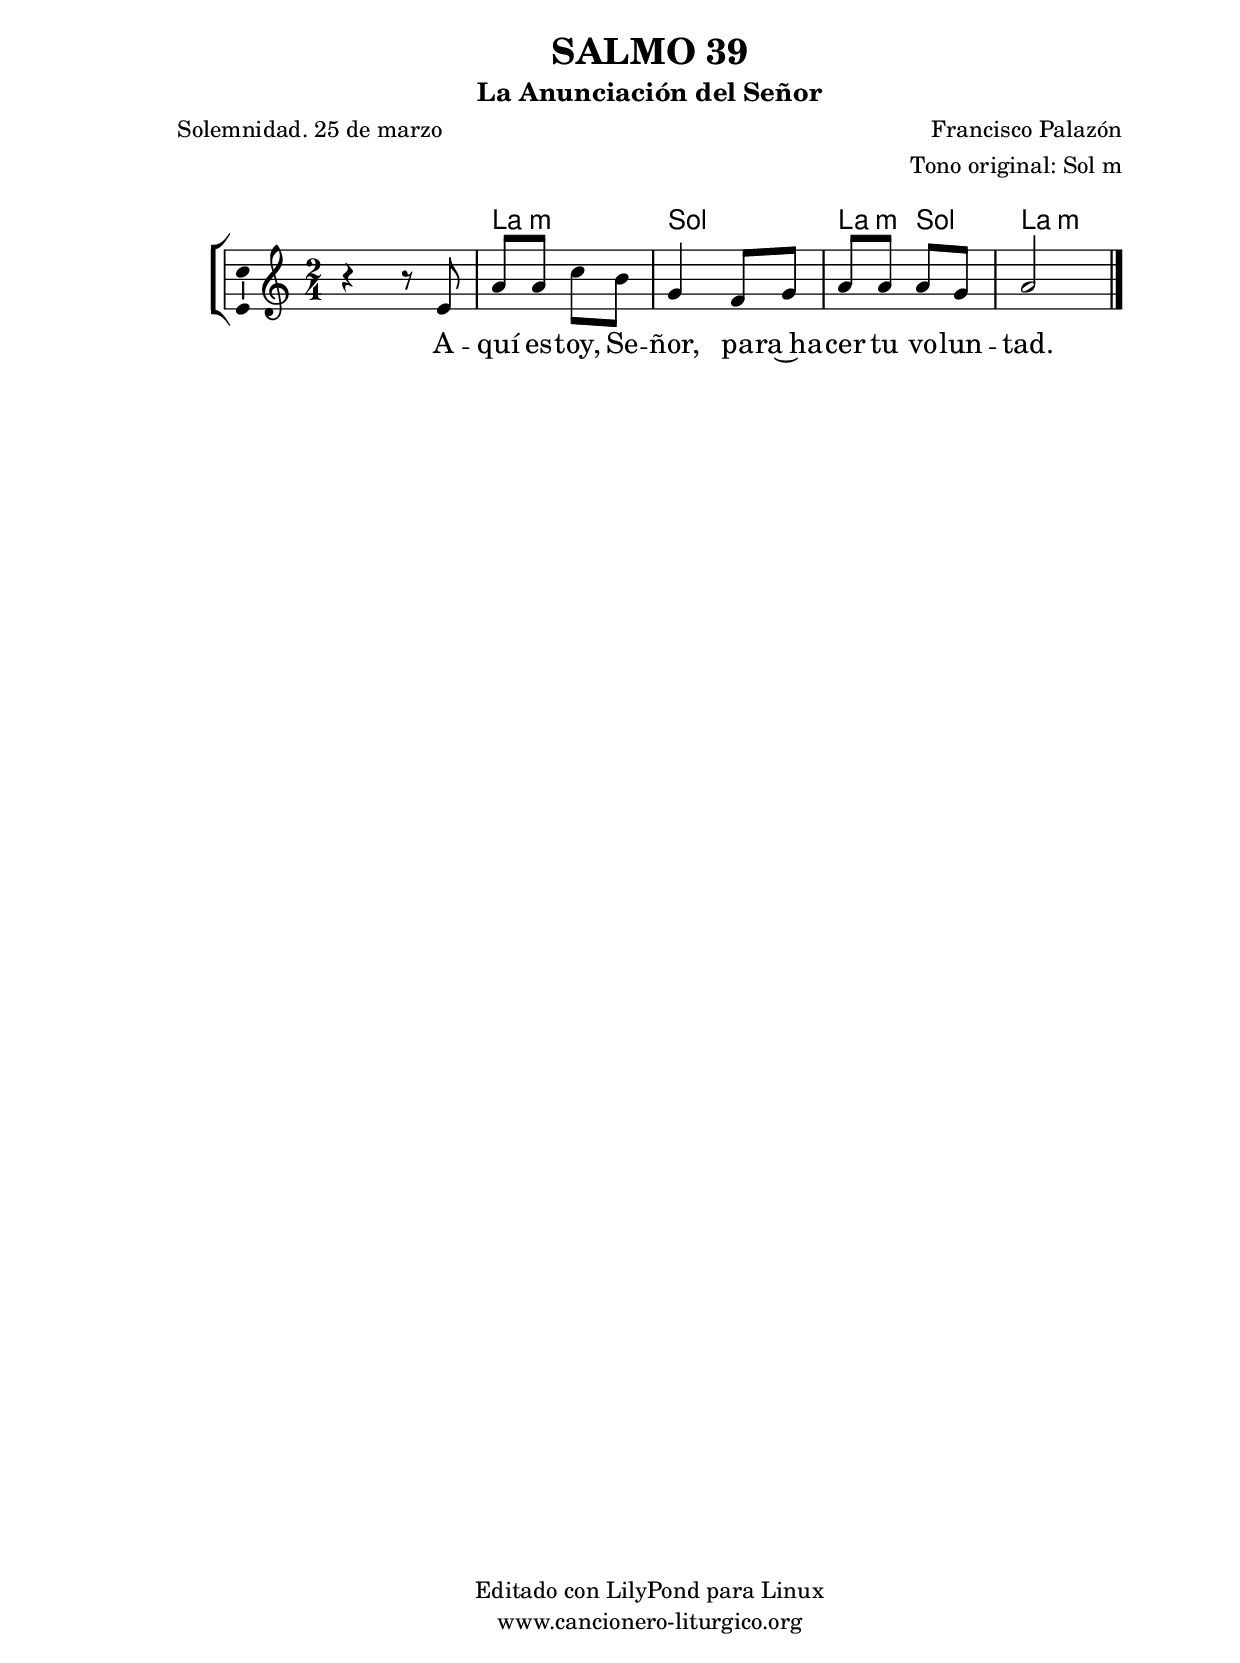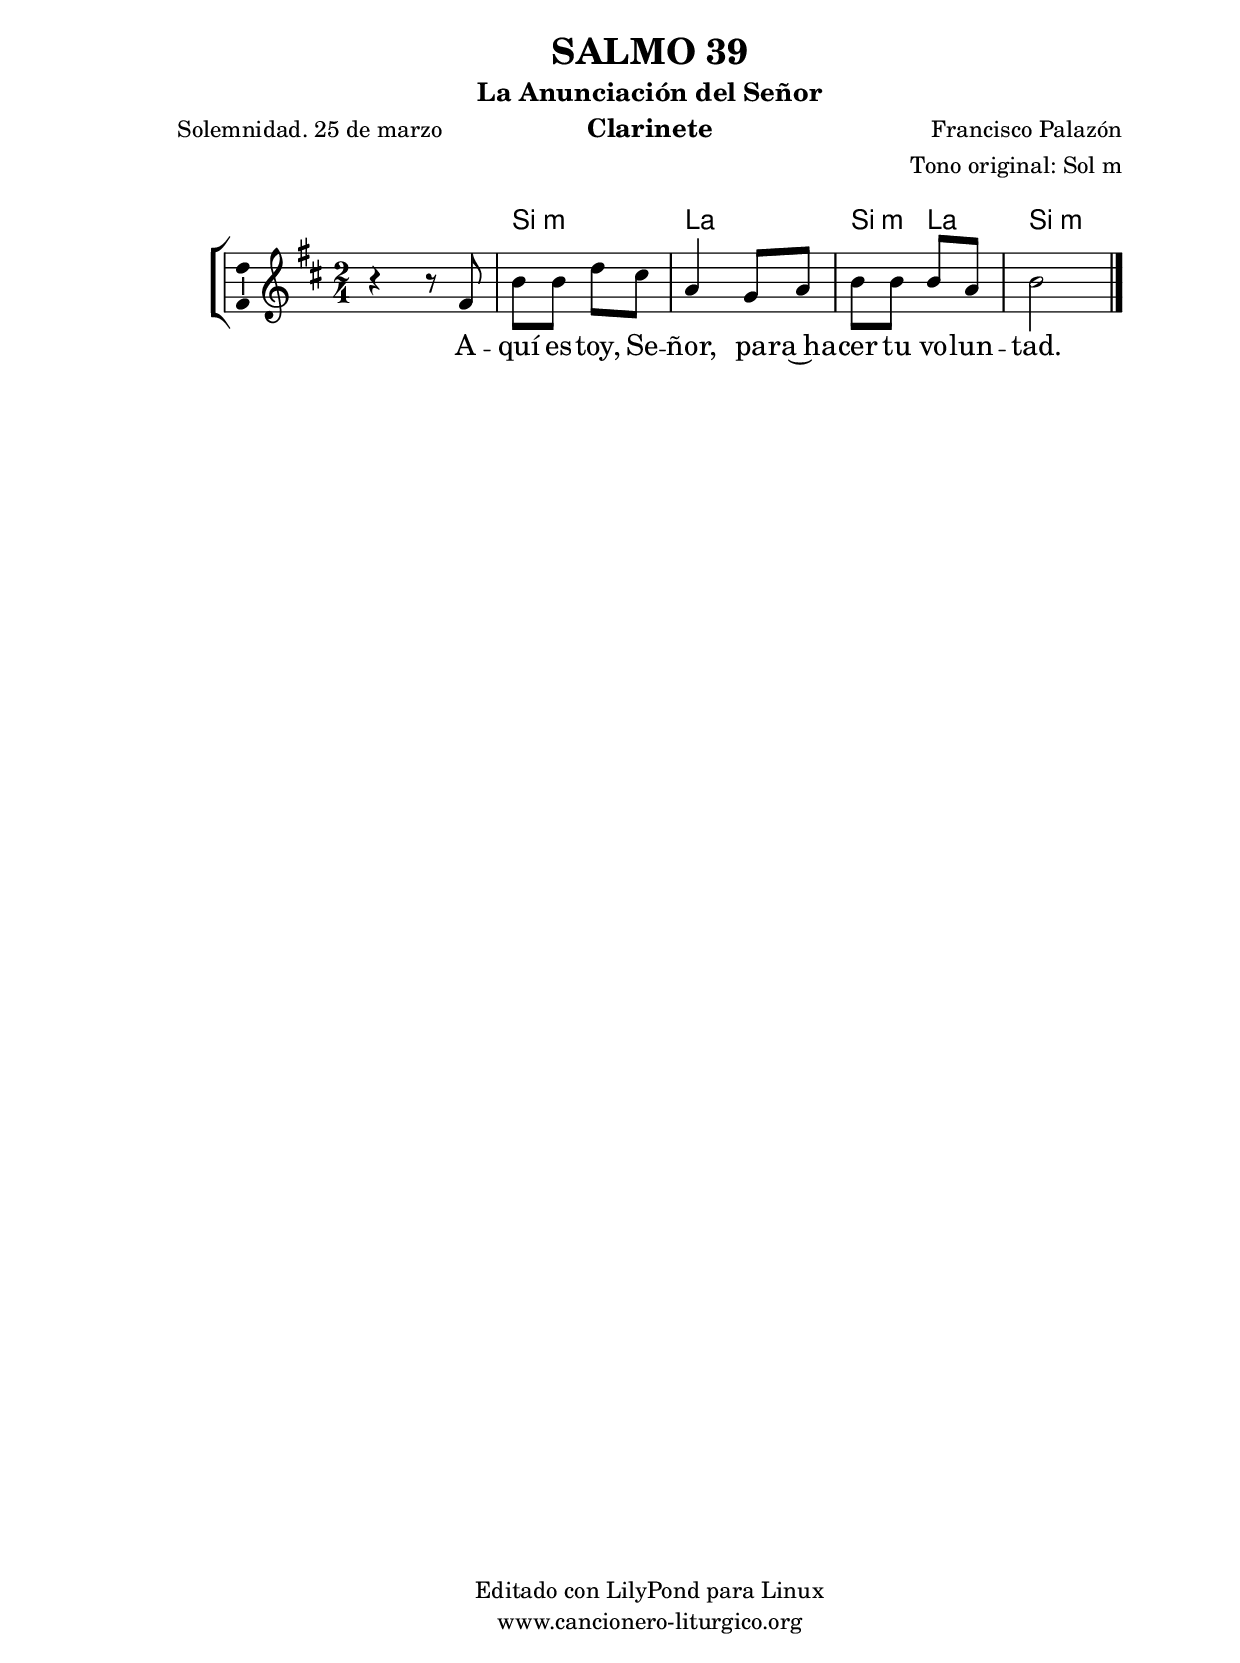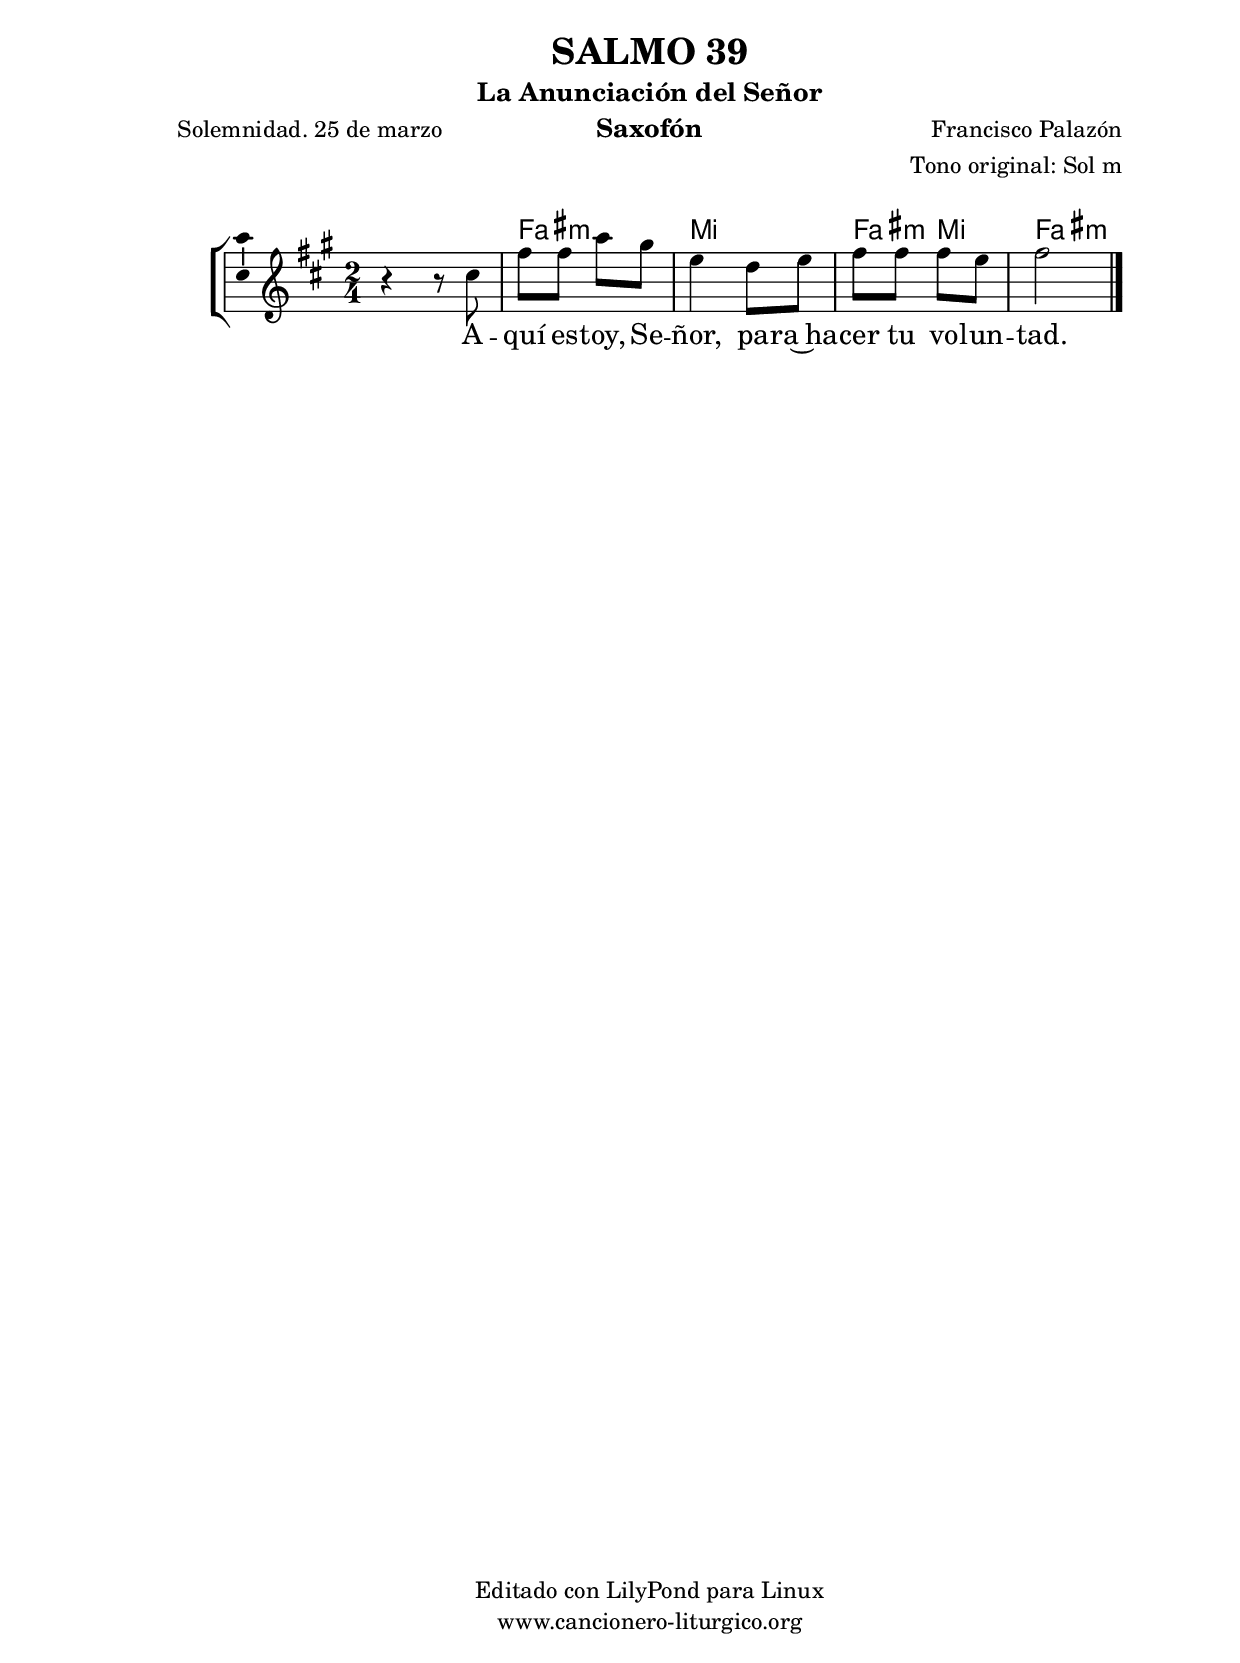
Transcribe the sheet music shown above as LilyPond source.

%
%para convertir .midi en .wav:
%timidity filename.midi -Ow -o finename.wav
%
%
%Para convertir de .wav a .mp3:
%lame -h -m j filename.wav
%
%
%para escuchar el midi:
%timidity nombrefichero.midi
%


%versión de lilypond para la que se ha escrito esta partitura:
\version "2.16.0"

	%Tamaño papel
	#(set-default-paper-size "a4")
	%Tamaño partitura
	#(set-global-staff-size 20)
	%No responde al pulsar sobre una nota
	#(ly:set-option 'point-and-click #f)

%parámetros del encabezamiento:
\header {
	title = "SALMO 39"
	subtitle = "La Anunciación del Señor"
	composer = "Francisco Palazón"
	poet = "Solemnidad. 25 de marzo"
	meter = ""
	arranger = "Tono original: Sol m"
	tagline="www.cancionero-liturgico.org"
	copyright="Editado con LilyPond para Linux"
	tiempo = ""
	usos = "Salmo"
	letra = "Aquí estoy, Señor, para hacer tu voluntad."
	}

%parámetros asociados al papel:
\paper  {
	oddHeaderMarkup = \markup {\fill-line { \on-the-fly #not-first-page \fromproperty #'header:title \on-the-fly #not-first-page \fromproperty #'header:composer }}
	evenHeaderMarkup = \markup {\fill-line { \fromproperty #'header:composer \fromproperty #'header:title }}
	#(set-paper-size "a4")
	print-page-number = ##f
	first-page-number = 1
	print-first-page-number = ##f
%	head-separation = 3.0 \cm
	top-margin = 2.0 \cm
	bottom-margin = 0.5\cm
%%%	bottom-margin = -1.0\cm
	left-margin = 3.0 \cm
	line-width = 16.0 \cm 
	indent = 8\mm
	interscoreline = 2.\mm
	between-system-space = 15\mm
%	para que las partituras no llenen la hoja:
	ragged-bottom = ##t
%	idem para la última hoja:
	ragged-last-bottom = ##f
%	para que las partituras llenen el ancho del papel:
	ragged-last = ##f
	after-title-space = 2.5 \cm
%page-count=1
%system-count=8

	%Flexible Vertical Spacing
%	markup-markup-spacing =
%	#'((basic-distance . 15) (minimum-distance . 15) (padding . 3))
	markup-system-spacing =
	#'((basic-distance . 15) (minimum-distance . 15) (padding . 3))
	system-system-spacing =
	#'((basic-distance . 15) (minimum-distance . 15) (padding . 3))
	score-system-spacing =
	#'((basic-distance . 15) (minimum-distance . 15) (padding . 5))
%	top-system-spacing = % header
%	#'((basic-distance . 8) (minimum-distance . 0) (padding . 3))
%	top-markup-spacing =
%	#'((basic-distance . 20) (minimum-distance . 20) (padding . 3))
	last-bottom-spacing = % footer
	#'((basic-distance . 5) (minimum-distance . 5) (padding . 3))
%	score-markup-spacing =
%	#'((basic-distance . 16) (minimum-distance . 13) (padding . 3))

	}


%parámetros que afectan a toda la partitura:
global =  {
	%clave de sol (G):
	\clef G
	%armadura:
	\transpose bes c'
	\key g \minor
	\tempo 4=80
	\set Score.tempoHideNote = ##t
	}


acordes = {
	\italianChords
	\chordmode {
	\transpose bes c'
{

s2 g2:m f g4:m f g2:m

	}
	}
}

melodia = 
	\transpose bes c'
{
	\relative c'{

\time 2/4

r4 r8 d8
g8 g bes a
f4 ees8 f
g8 g g f
g2

	\bar "|."
	}
	}


texto = \lyricmode {
A -- quí es -- toy, Se -- ñor, pa -- ra~ha -- cer tu vo -- lun -- tad.
	}


acordesStaff = \context ChordNames = acordesStaff <<
	\set chordChanges = ##t
	\acordes
	>>


vozStaff = \context Voice = vozStaff
\with {\consists "Ambitus_engraver"}
<<
%	\set Staff.instrumentName = ""
%	\set Staff.shortInstrumentName = ""
%	\set Staff.midiInstrument = #"clarinet"
%	\set Staff.midiInstrument = #"cello"
%	\set Staff.midiInstrument = #"flute"
	\set Staff.midiInstrument = #"electric guitar (jazz)"
%	\set Staff.midiInstrument = #"english horn"
%	\set Staff.midiInstrument = #"violin"
%	\set Staff.midiInstrument = #"glockenspiel"
	\set Staff.midiMinimumVolume = #0.7
	\set Staff.midiMaximumVolume = #0.9
	\global
	\melodia
	>>


textoStaff = \context Lyrics = textoStaff <<
	\lyricsto vozStaff \texto
	>>

\book {
	\score {
		\context ChoirStaff {
			\override StaffGroup.SystemStartBracket #'collapse-height = #1
			\override Score.SystemStartBar #'collapse-height = #1
			<<
			\acordesStaff
			\vozStaff
			\textoStaff
			>>
			}
		\layout {
	    		\context {
				\Lyrics
				\override LyricText #'font-size = #2
				}
	   		 \context {
				\Score
				%fontSize = #3
				\override StaffSymbol #'staff-space = #(magstep +3)
				%\override Beam #'thickness = #0.55
				%\override SpacingSpanner #'spacing-increment = #1.0
				%\override Slur #'height-limit = #1.5
				}
			}
		}
	\score {
		\unfoldRepeats
		\context ChoirStaff {
			<<
			\acordesStaff
			\vozStaff
			>>
			}
		\midi {
	  		\context {
	  			\Score
				tempoWholesPerMinute = #(ly:make-moment 70 4)
				}
			}
		}
	}

%Partitura para clarinete
#(define output-suffix "C")
\book {
	\header{
		instrument = "Clarinete"
		}
	\score {
		\context ChoirStaff {
			\override StaffGroup.SystemStartBracket #'collapse-height = #1
			\override Score.SystemStartBar #'collapse-height = #1
\transpose c d
			<<
			\acordesStaff
			\vozStaff
			\textoStaff
			>>
			}
		\layout {
	    		\context {
				\Lyrics
				\override LyricText #'font-size = #2
				}
	   		 \context {
				\Score
				%fontSize = #3
				\override StaffSymbol #'staff-space = #(magstep +3)
				%\override Beam #'thickness = #0.55
				%\override SpacingSpanner #'spacing-increment = #1.0
				%\override Slur #'height-limit = #1.5
				}
			}
		}
	}

%Partitura para saxofón
#(define output-suffix "S")
\book {
	\header{
		instrument = "Saxofón"
		}
	\score {
		\context ChoirStaff {
			\override StaffGroup.SystemStartBracket #'collapse-height = #1
			\override Score.SystemStartBar #'collapse-height = #1
\transpose c a
			<<
			\acordesStaff
			\vozStaff
			\textoStaff
			>>
			}
		\layout {
	    		\context {
				\Lyrics
				\override LyricText #'font-size = #2
				}
	   		 \context {
				\Score
				%fontSize = #3
				\override StaffSymbol #'staff-space = #(magstep +3)
				%\override Beam #'thickness = #0.55
				%\override SpacingSpanner #'spacing-increment = #1.0
				%\override Slur #'height-limit = #1.5
				}
			}
		}
	}

